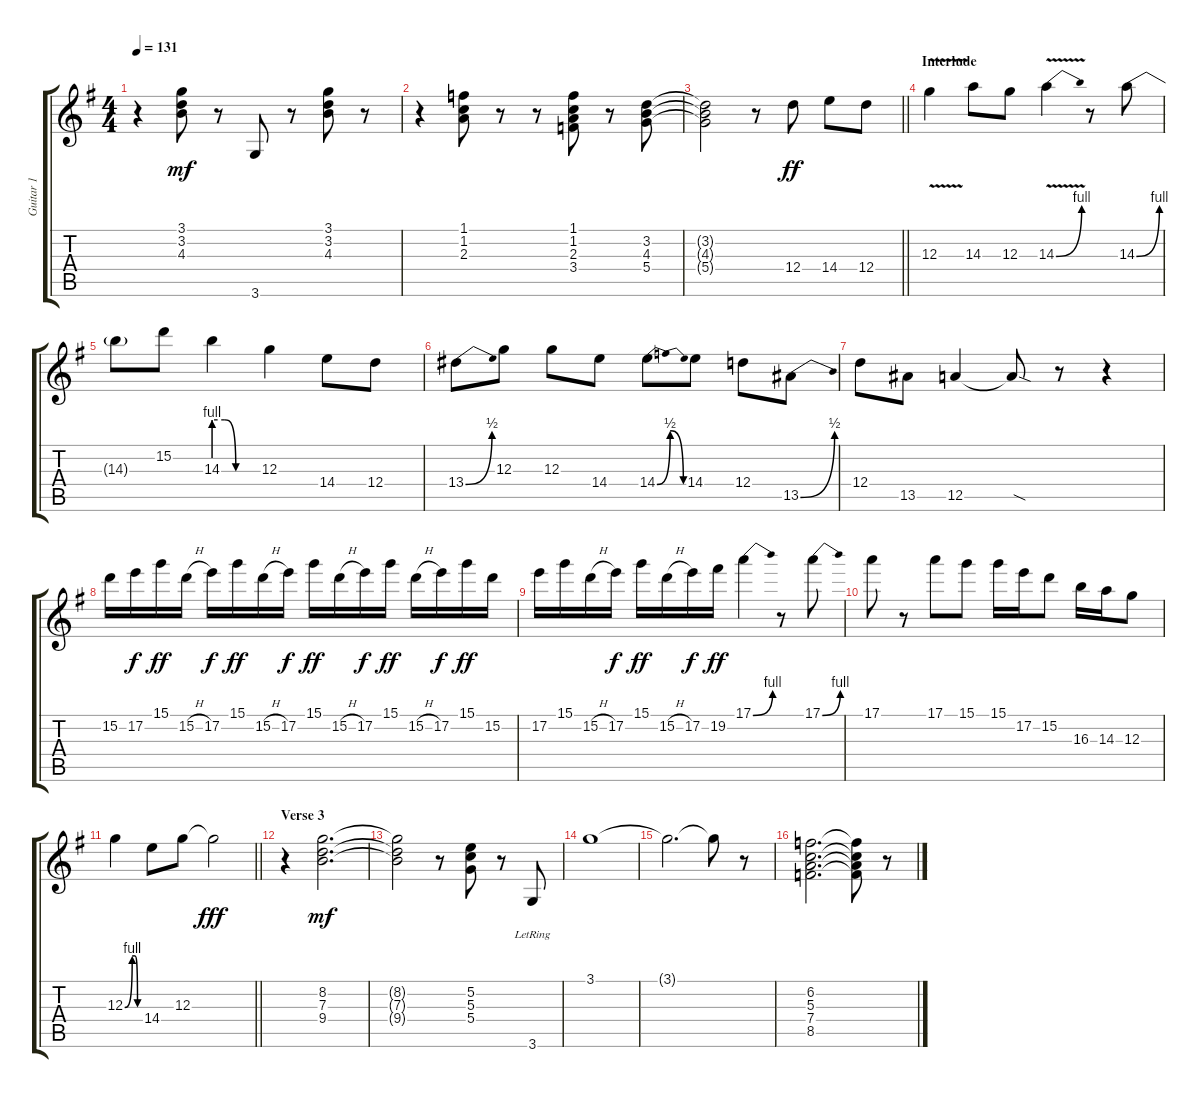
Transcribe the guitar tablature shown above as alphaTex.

\track ("Guitar 1" "Guitar 1") {instrument overdrivenguitar}
\staff {score tabs}
\tuning (E4 B3 G3 D3 A2 E2) {hide}
\ts (4 4)
\tempo 131
\clef g2
\ks g
r.4{dy mf} (3.1 3.2 4.3).8 r.8 3.6.8 r.8 (3.1 3.2 4.3).8 r.8 |
r.4 (1.1 1.2 2.3).8 r.8 r.8 (1.1 1.2 2.3 3.4).8 r.8 (3.2 4.3 5.4).8 |
\barLineRight lightlight
(3.2{t} 4.3{t} 5.4{t}).2 r.8{volume 10} 12.4.8{dy ff} 14.4.8 12.4.8 |
\section ("" "Interlude")
12.3{v}.4 14.3.8 12.3.8 14.3{be (bend 0 0 60 4) v}.4 r.8 14.3{be (bend 0 0 60 4)}.8 |
14.3{t}.8 15.2.8 14.3{be (custom 0 4 15 4 30 0 60 0)}.4 12.3.4 14.4.8 12.4.8 |
13.4{be (bend 0 0 60 2)}.8 12.3.8 12.3.8 14.4.8 14.4{be (bendrelease 0 0 25 2 35 2 60 0)}.8 14.4.8 12.4.8 13.5{be (bend 0 0 60 2)}.8 |
12.4.8 13.5.8 12.5.4 12.5{sod t}.8 r.8 r.4 |
15.2.16 17.2.16{dy f} 15.1.16{dy ff} 15.2{h}.16 17.2.16{dy f} 15.1.16{dy ff} 15.2{h}.16 17.2.16{dy f} 15.1.16{dy ff} 15.2{h}.16 17.2.16{dy f} 15.1.16{dy ff} 15.2{h}.16 17.2.16{dy f} 15.1.16{dy ff} 15.2.16 |
17.2.16 15.1.16 15.2{h}.16 17.2.16{dy f} 15.1.16{dy ff} 15.2{h}.16 17.2.16{dy f} 19.2.16{dy ff} 17.1{be (bend 0 0 60 4)}.4 r.8 17.1{be (bend 0 0 60 4)}.8 |
17.1.8 r.8 17.1.8 15.1.8 15.1.16 17.2.16 15.2.8 16.3.16 14.3.16 12.3.8 |
\barLineRight lightlight
12.3{be (custom 0 0 29 4 40 4 50 0 60 0)}.4 14.4.8 12.3.8 12.3{t}.2{dy fff} |
\section ("" "Verse 3")
r.4{volume 6} (8.2 7.3 9.4).2{d dy mf} |
(8.2{t} 7.3{t} 9.4{t}).2 r.8 (5.2 5.3 5.4).8 r.8 3.6{lr}.8 |
3.1.1 |
3.1{t}.2{d} 3.1{t}.8 r.8 |
(6.2 5.3 7.4 8.5).2{d} (6.2{t} 5.3{t} 7.4{t} 8.5{t}).8 r.8
